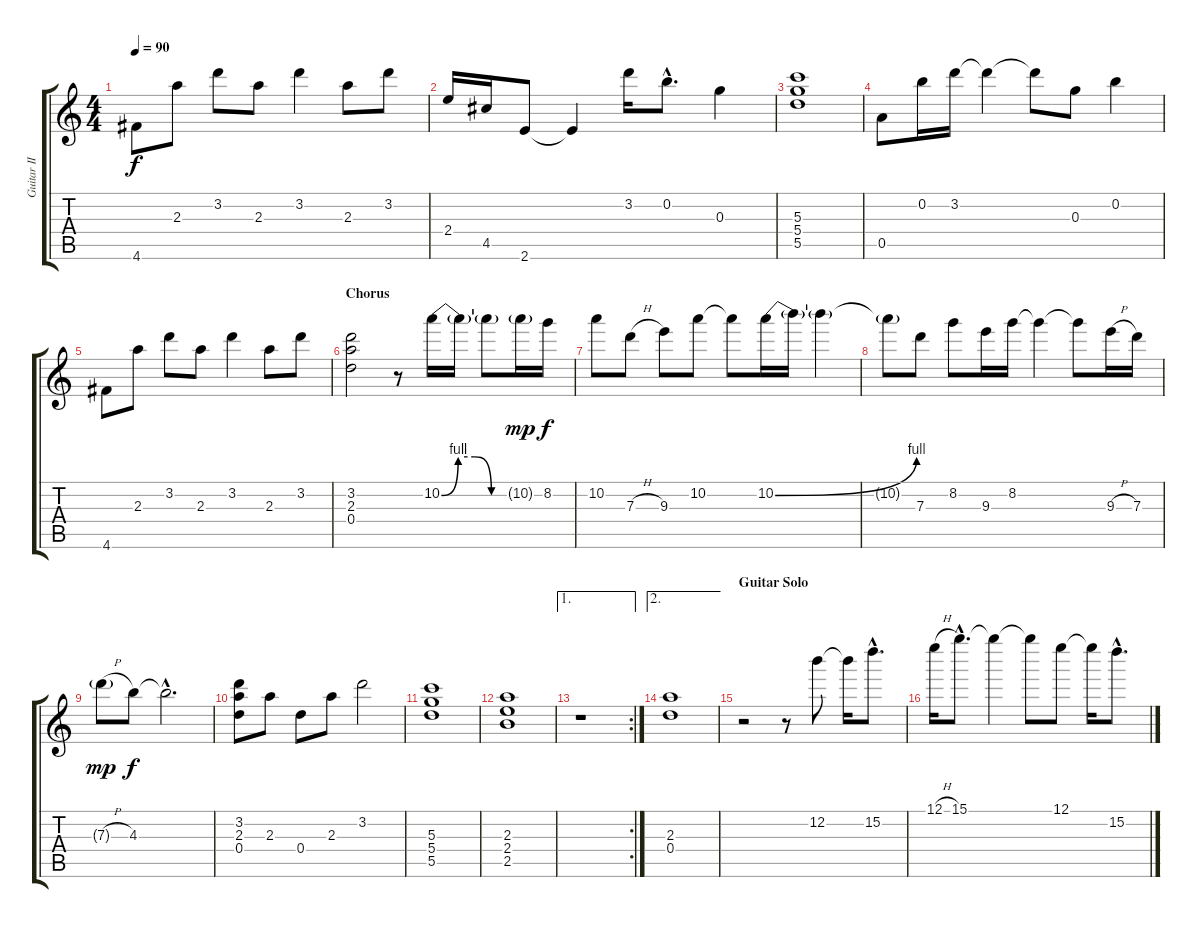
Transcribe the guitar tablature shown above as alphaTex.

\track ("Guitar II (Octave Up)" "Guitar II ") {instrument distortionguitar}
\staff {score tabs}
\tuning (E5 B4 G4 D4 A3 D3) {hide}
\ts (4 4)
\tempo 90
\clef g2
\ks c
4.6.8{dy f} 2.3.8 3.2.8 2.3.8 3.2.4 2.3.8 3.2.8 |
2.4.16 4.5.16 2.6.8 2.6{t}.4 3.2.16 0.2{hac}.8{d} 0.3.4 |
(5.3 5.4 5.5).1 |
0.5.8 0.2.16 3.2.16 3.2{t}.4 3.2{t}.8 0.3.8 0.2.4 |
4.6.8 2.3.8 3.2.8 2.3.8 3.2.4 2.3.8 3.2.8 |
\section ("" "Chorus")
(3.2 2.3 0.4).2 r.8 10.2{be (custom 0 0 15 4 30 4 45 0 60 0)}.16 10.2{t}.16 10.2{t}.8 10.2{g}.16{dy mp} 8.2.16{dy f} |
10.2.8 7.3{h}.8 9.3.8 10.2.8 10.2{t}.8 10.2{be (bend 0 0 60 4)}.16 10.2{t}.16 10.2{t}.4 |
10.2{t}.8 7.3.8 8.2.8 9.3.16 8.2.16 8.2{t}.4 8.2{t}.8 9.3{h}.16 7.3.16 |
7.3{h g}.8{dy mp} 4.3.8{dy f} 4.3{hac t}.2{d} |
(3.2 2.3 0.4).8 2.3.8 0.4.8 2.3.8 3.2.2 |
(5.3 5.4 5.5).1 |
(2.3 2.4 2.5).1 |
\ae 1
\rc 2
r.1{volume 7} |
\ae 2
(2.3 0.4).1 |
\section ("" "Guitar Solo")
r.2 r.8 12.2.8{volume 12} 12.2{t}.16 15.2{hac}.8{d} |
12.1{h}.16 15.1{hac}.8{d} 15.1{t}.4 15.1{t}.8 12.1.8 12.1{t}.16 15.2{hac}.8{d}
